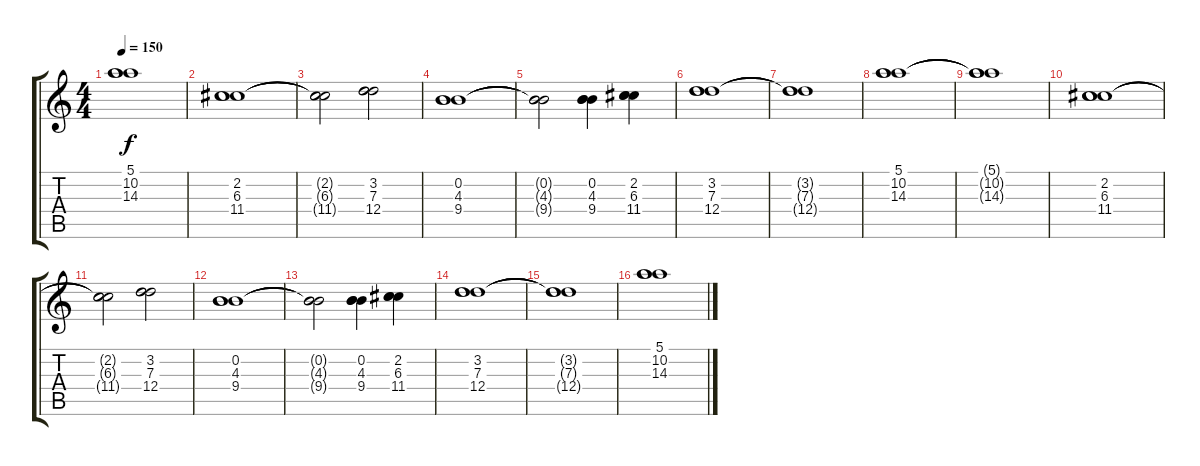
\track "" {instrument overdrivenguitar}
\staff {score tabs}
\tuning (E4 B3 G3 D3 A2 E2) {hide}
\ts (4 4)
\tempo 150
\clef g2
\ks c
(5.1{t} 10.2{t} 14.3{t}).1{dy f} |
(2.2 6.3 11.4).1 |
(2.2{t} 6.3{t} 11.4{t}).2 (3.2 7.3 12.4).2 |
(0.2 4.3 9.4).1 |
(0.2{t} 4.3{t} 9.4{t}).2 (0.2 4.3 9.4).4 (2.2 6.3 11.4).4 |
(3.2 7.3 12.4).1 |
(3.2{t} 7.3{t} 12.4{t}).1 |
(5.1 10.2 14.3).1 |
(5.1{t} 10.2{t} 14.3{t}).1 |
(2.2 6.3 11.4).1 |
(2.2{t} 6.3{t} 11.4{t}).2 (3.2 7.3 12.4).2 |
(0.2 4.3 9.4).1 |
(0.2{t} 4.3{t} 9.4{t}).2 (0.2 4.3 9.4).4 (2.2 6.3 11.4).4 |
(3.2 7.3 12.4).1 |
(3.2{t} 7.3{t} 12.4{t}).1 |
(5.1 10.2 14.3).1
